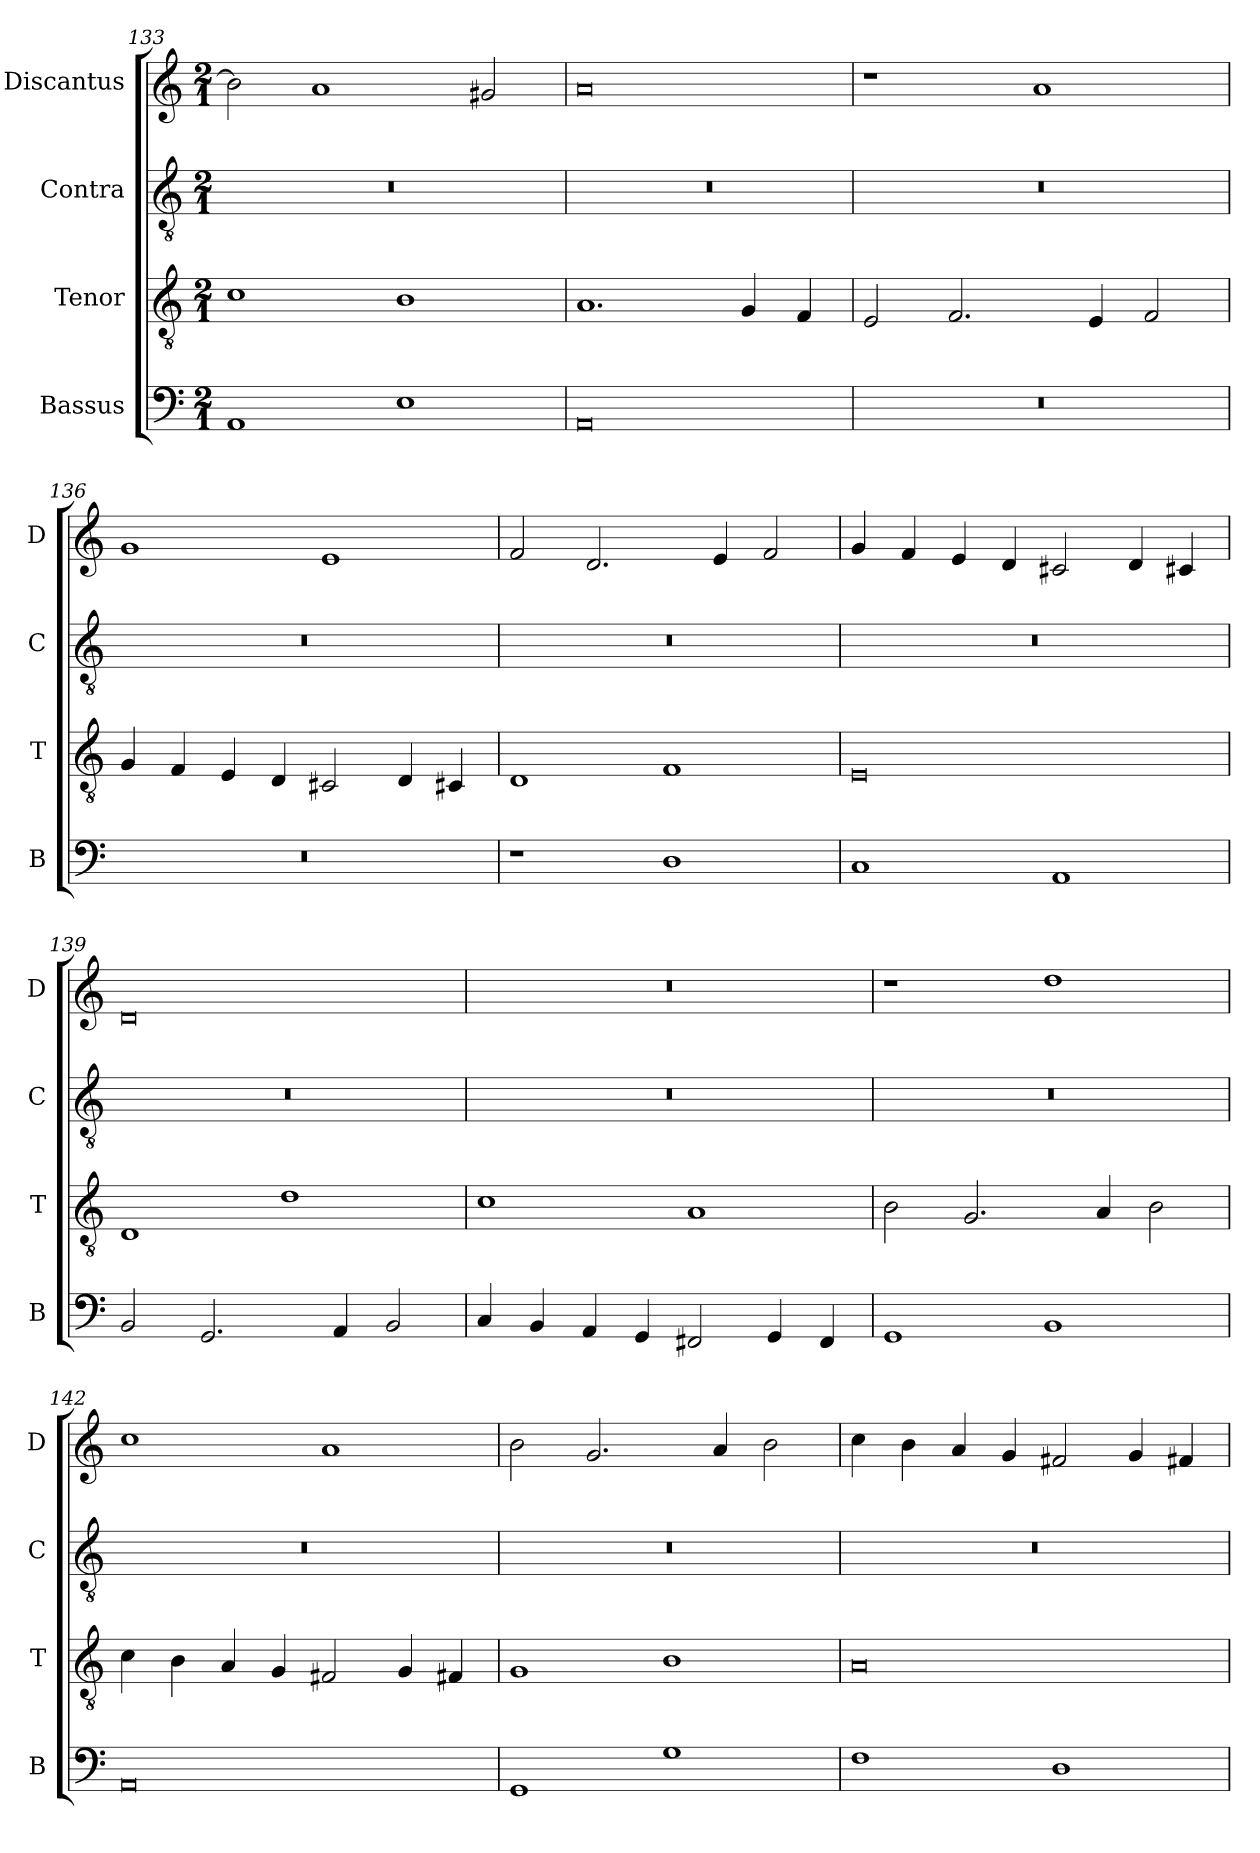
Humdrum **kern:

**kern	**kern	**kern	**kern
*part4	*part3	*part2	*part1
*staff4	*staff3	*staff2	*staff1
*I"Bassus	*I"Tenor	*I"Contra	*I"Discantus
*I'B	*I'T	*I'C	*I'D
*clefF4	*clefGv2	*clefGv2	*clefG2
*k[]	*k[]	*k[]	*k[]
*M2/1	*M2/1	*M2/1	*M2/1
=133	=133	=133	=133
1AA	1c	0r	2b\]
.	.	.	1a
1E	1B	.	.
.	.	.	2g#X/
=134	=134	=134	=134
0AA	1.A	0r	0a
.	4G/	.	.
.	4F/	.	.
=135	=135	=135	=135
0r	2E/	0r	1r
.	2.F/	.	.
.	.	.	1a
.	4E/	.	.
.	2F/	.	.
=136	=136	=136	=136
0r	4G/	0r	1g
.	4F/	.	.
.	4E/	.	.
.	4D/	.	.
.	2C#X/	.	1e
.	4D/	.	.
.	4C#X/	.	.
=137	=137	=137	=137
1r	1D	0r	2f/
.	.	.	2.d/
1D	1F	.	.
.	.	.	4e/
.	.	.	2f/
=138	=138	=138	=138
1C	0E	0r	4g/
.	.	.	4f/
.	.	.	4e/
.	.	.	4d/
1AA	.	.	2c#X/
.	.	.	4d/
.	.	.	4c#X/
=139	=139	=139	=139
2BB/	1D	0r	0d
2.GG/	.	.	.
.	1d	.	.
4AA/	.	.	.
2BB/	.	.	.
=140	=140	=140	=140
4C/	1c	0r	0r
4BB/	.	.	.
4AA/	.	.	.
4GG/	.	.	.
2FF#X/	1A	.	.
4GG/	.	.	.
4FF#/	.	.	.
=141	=141	=141	=141
1GG	2B\	0r	1r
.	2.G/	.	.
1BB	.	.	1dd
.	4A/	.	.
.	2B\	.	.
=142	=142	=142	=142
0AA	4c\	0r	1cc
.	4B\	.	.
.	4A/	.	.
.	4G/	.	.
.	2F#X/	.	1a
.	4G/	.	.
.	4F#X/	.	.
=143	=143	=143	=143
1GG	1G	0r	2b\
.	.	.	2.g/
1G	1B	.	.
.	.	.	4a/
.	.	.	2b\
=144	=144	=144	=144
1F	0A	0r	4cc\
.	.	.	4b\
.	.	.	4a/
.	.	.	4g/
1D	.	.	2f#X/
.	.	.	4g/
.	.	.	4f#X/
=	=	=	=
*-	*-	*-	*-
